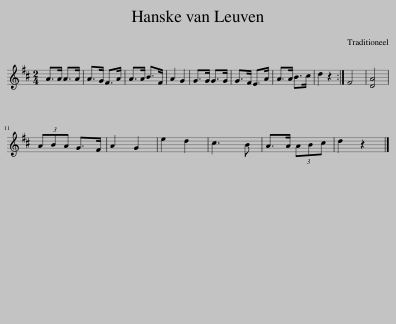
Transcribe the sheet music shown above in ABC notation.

X:1
L:1/8
M:2/4
I:linebreak $
K:D
V:1 treble
V:1
 A>A A>A | A>G F>A | A>A B>F | A2 G2 | G>G G>G | %5
 G>F E>A | A>A B>c | d2 z2 :| F4 | [DA]4 |$ %10
 (3ABA G>F | A2 G2 | e2 d2 | c3 B | A>A (3ABc | %15
 d2 z2 |] %16
